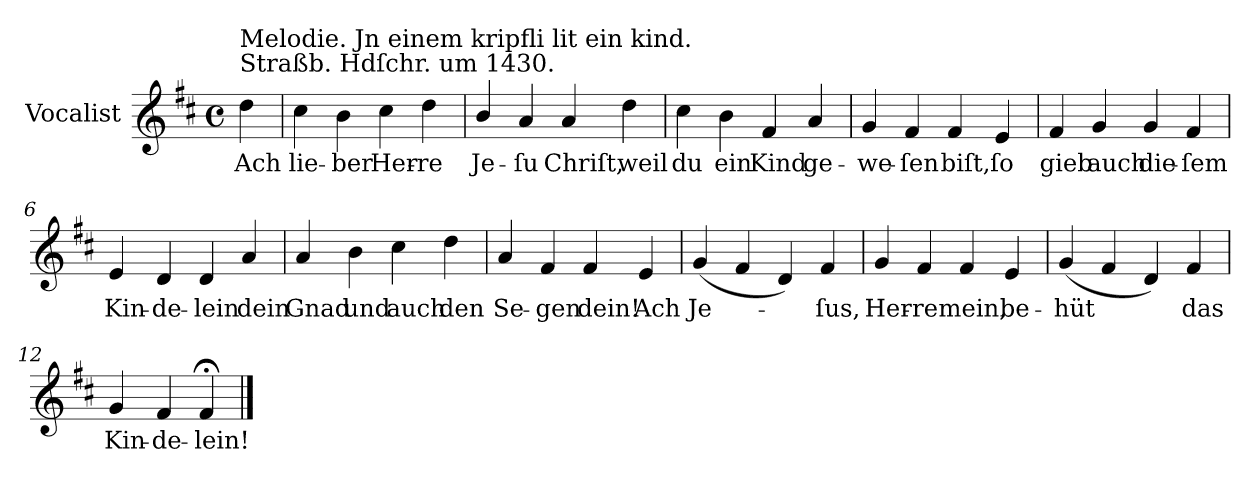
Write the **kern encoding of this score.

**kern	**text
*part1	*part1
*staff1	*staff1
*I"Vocalist	*
*k[f#c#]	*
*D:	*
*M4/4	*
*met(c)	*
=	=
!LO:TX:a:t=Straßb. Hdſchr. um 1430.	!
!LO:TX:a:t=Melodie. Jn einem kripfli lit ein kind.	!
4dd	Ach
=1	=1
4cc#	lie-
4b	-ber
4cc#	Her-
4dd	-re
=2	=2
4b/	Je-
4a	-ſu
4a	Chriſt,
4dd	weil
=3	=3
4cc#	du
4b	ein
4f#	Kind
4a	ge-
=4	=4
4g	-we-
4f#	-ſen
4f#	biſt,
4e	ſo
=5	=5
4f#	gieb
4g	auch
4g	die-
4f#	-ſem
=6	=6
4e	Kin-
4d	-de-
4d	-lein
4a	dein
=7	=7
4a	Gnad
4b	und
4cc#	auch
4dd	den
=8	=8
4a	Se-
4f#	-gen
4f#	dein!
4e	Ach
=9	=9
(4g	Je-
4f#	.
4d)	.
4f#	-ſus,
=10	=10
4g	Her-
4f#	-re
4f#	mein,
4e	be-
=11	=11
(4g	-hüt
4f#	.
4d)	.
4f#	das
=12	=12
4g	Kin-
4f#	-de-
4f#;<	-lein!
==	==
*-	*-
